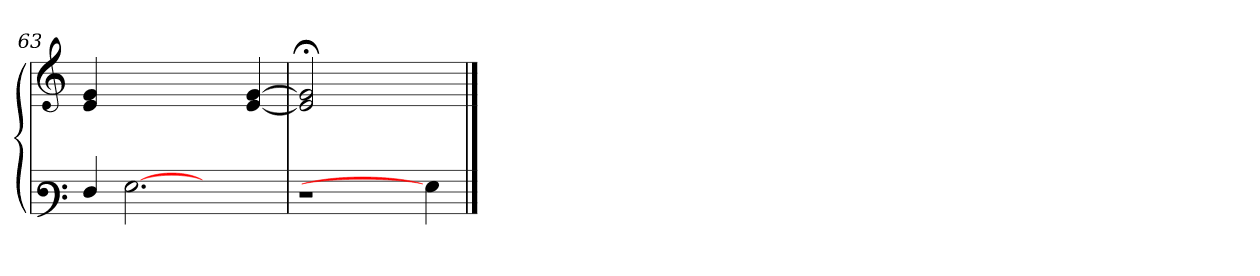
**kern	**kern
*part1	*part1
*staff2	*staff1
*I'Pno	*
*clefF3	*clefG3
=63	=63
4F/	(4c/ 4e/
[2.G	1ryy
2ryy	.
.	[<4c/ [<4e/
=64	=64
!LO:N:vis=1	!
1rG	2c/];< 2e/];<
.	2.ryy
4G]	.
==	==
*-	*-
